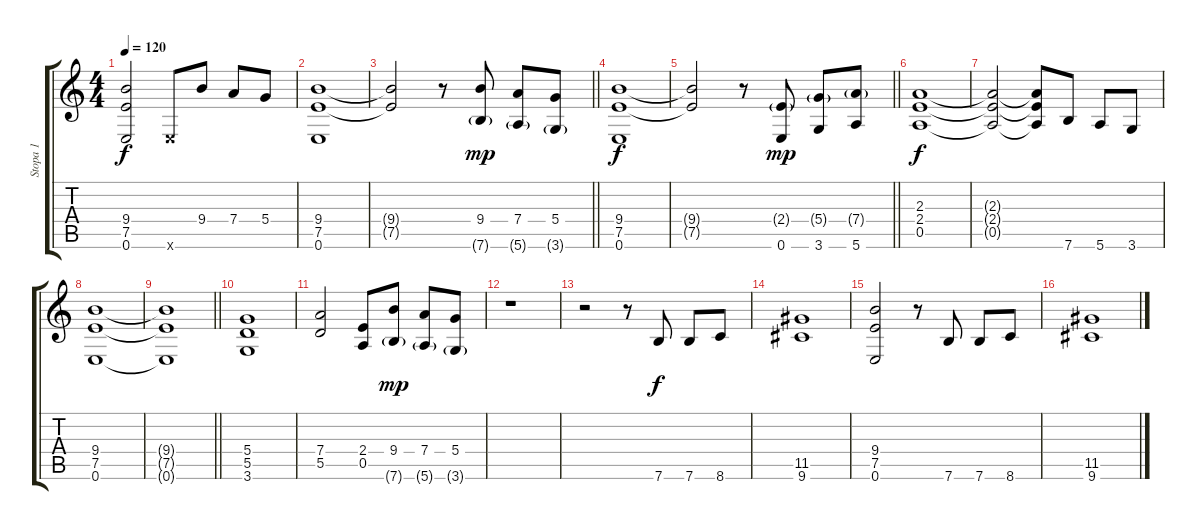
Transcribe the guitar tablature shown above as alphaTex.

\track ("Stopa 1" "Stopa 1") {instrument overdrivenguitar}
\staff {score tabs}
\tuning (E4 B3 G3 D3 A2 E2) {hide}
\ts (4 4)
\tempo 120
\clef g2
\ks c
(9.4{t} 7.5{t} 0.6{t}).2{dy f} 0.6{x}.8 9.4.8 7.4.8 5.4.8 |
(9.4 7.5 0.6).1 |
\barLineRight lightlight
(9.4{t} 7.5{t}).2 r.8 (9.4 7.6{g}).8{dy mp} (7.4 5.6{g}).8 (5.4 3.6{g}).8 |
(9.4 7.5 0.6).1{dy f} |
\barLineRight lightlight
(9.4{t} 7.5{t}).2 r.8 (2.4{g} 0.6).8{dy mp} (5.4{g} 3.6).8 (7.4{g} 5.6).8 |
(2.3 2.4 0.5).1{dy f} |
(2.3{t} 2.4{t} 0.5{t}).2 (2.3{t} 2.4{t} 0.5{t}).8 7.6.8 5.6.8 3.6.8 |
(9.4 7.5 0.6).1 |
\barLineRight lightlight
(9.4{t} 7.5{t} 0.6{t}).1 |
(5.4 5.5 3.6).1 |
(7.4 5.5).2 (2.4 0.5).8 (9.4 7.6{g}).8{dy mp} (7.4 5.6{g}).8 (5.4 3.6{g}).8 |
r.1 |
r.2 r.8 7.6.8{dy f} 7.6.8 8.6.8 |
(11.5 9.6).1 |
(9.4 7.5 0.6).2 r.8 7.6.8 7.6.8 8.6.8 |
(11.5 9.6).1
